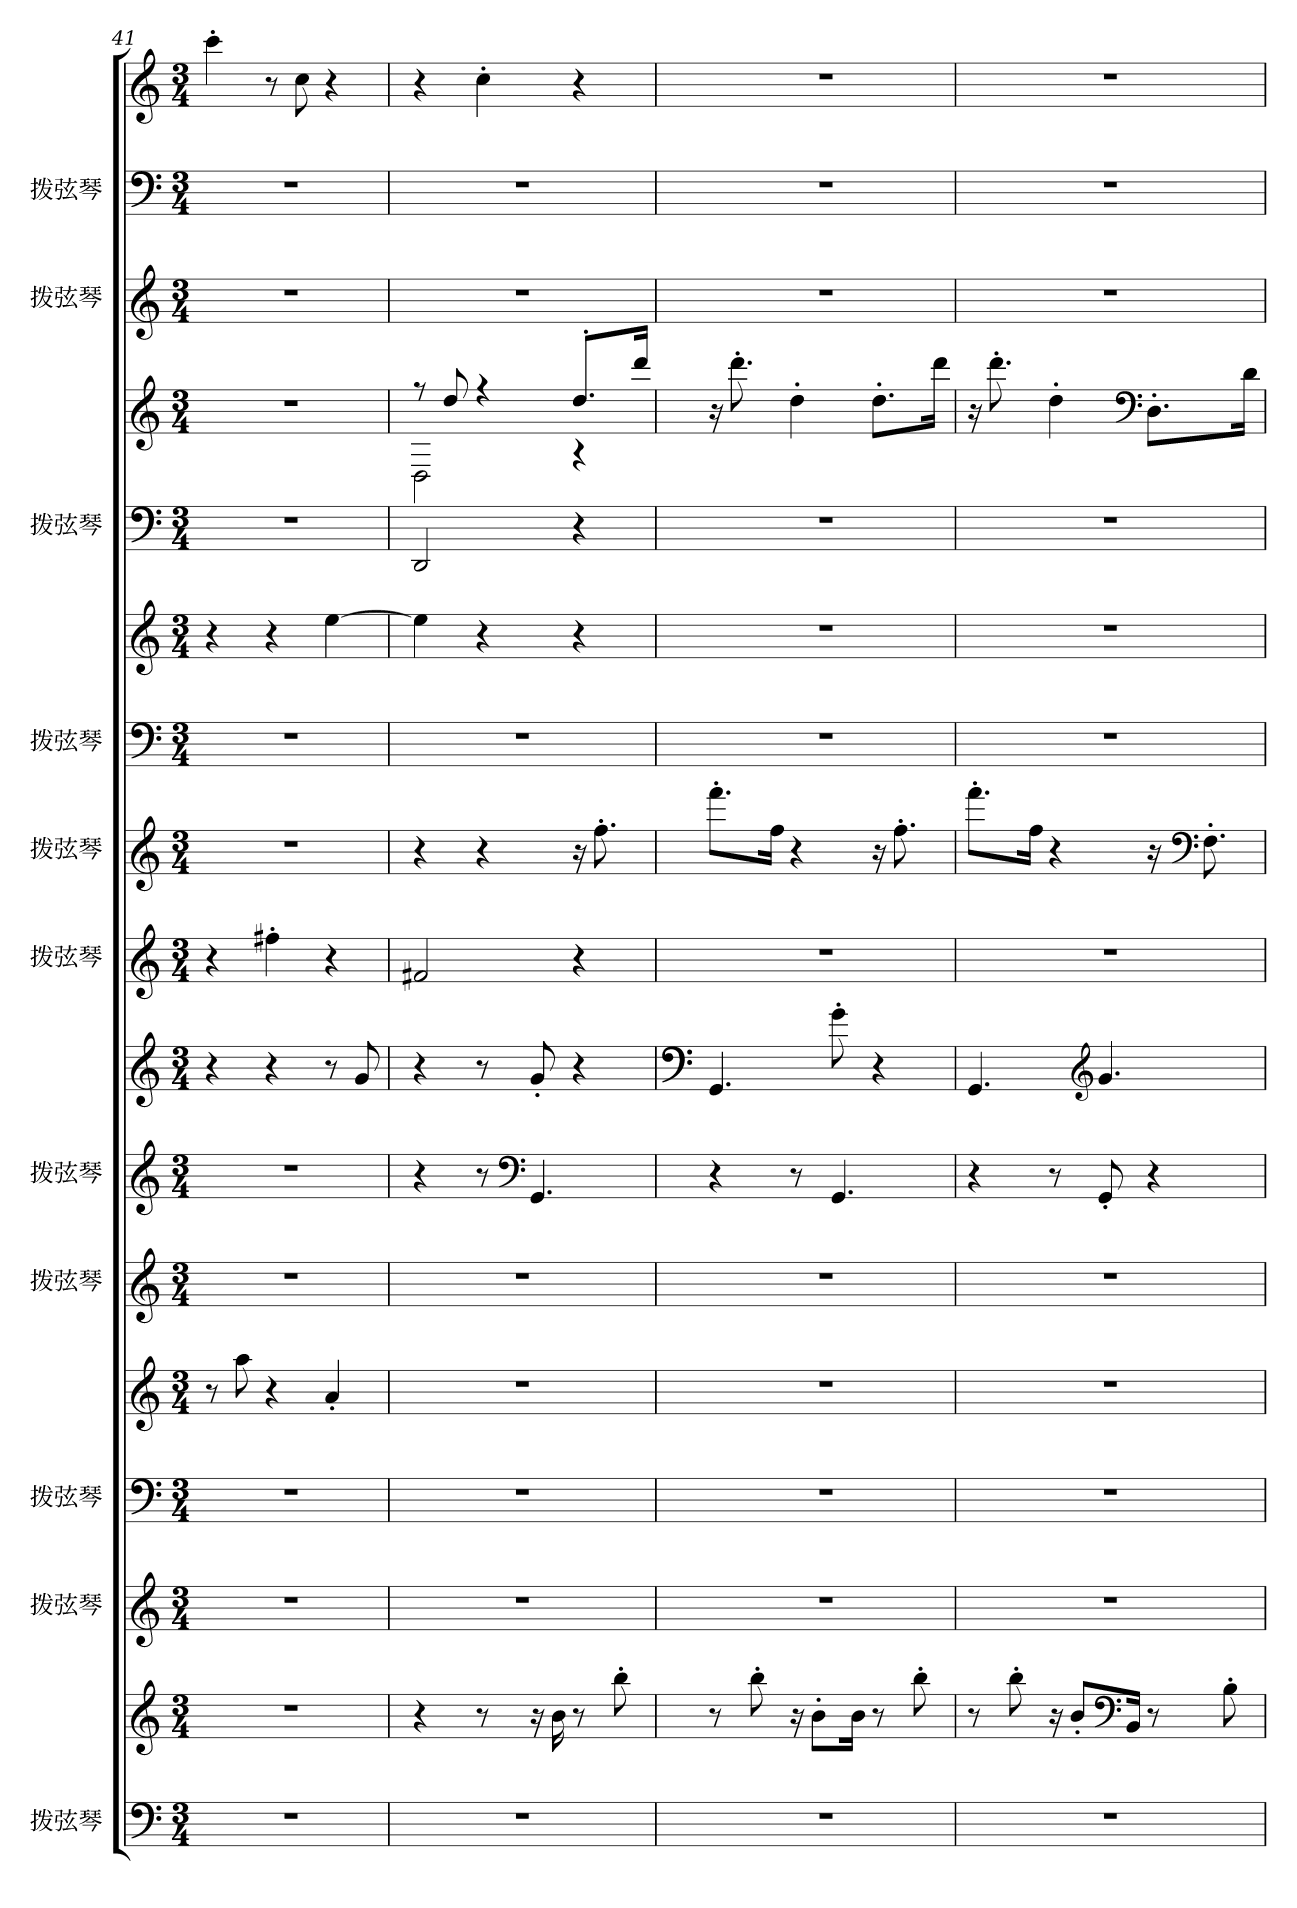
**kern	**kern	**kern	**kern	**kern	**kern	**kern	**kern	**kern	**kern	**kern	**kern	**kern	**kern	**kern	**kern	**kern
*part11	*part11	*part10	*part9	*part9	*part8	*part7	*part7	*part6	*part5	*part4	*part4	*part3	*part3	*part2	*part1	*part1
*staff17	*staff16	*staff15	*staff14	*staff13	*staff12	*staff11	*staff10	*staff9	*staff8	*staff7	*staff6	*staff5	*staff4	*staff3	*staff2	*staff1
*I"拨弦琴	*	*I"拨弦琴	*I"拨弦琴	*	*I"拨弦琴	*I"拨弦琴	*	*I"拨弦琴	*I"拨弦琴	*I"拨弦琴	*	*I"拨弦琴	*	*I"拨弦琴	*I"拨弦琴	*
!!LO:PB:g=z
*clefF4	*clefG2	*clefG2	*clefF4	*clefG2	*clefG2	*clefG2	*clefG2	*clefG2	*clefG2	*clefF4	*clefG2	*clefF4	*clefG2	*clefG2	*clefF4	*clefG2
*k[]	*k[]	*k[]	*k[]	*k[]	*k[]	*k[]	*k[]	*k[]	*k[]	*k[]	*k[]	*k[]	*k[]	*k[]	*k[]	*k[]
*M3/4	*M3/4	*M3/4	*M3/4	*M3/4	*M3/4	*M3/4	*M3/4	*M3/4	*M3/4	*M3/4	*M3/4	*M3/4	*M3/4	*M3/4	*M3/4	*M3/4
=41	=41	=41	=41	=41	=41	=41	=41	=41	=41	=41	=41	=41	=41	=41	=41	=41
2.r	2.r	2.r	2.r	8r	2.r	2.r	4r	4r	2.r	2.r	4r	2.r	2.r	2.r	2.r	4ccc'\
.	.	.	.	8aa\	.	.	.	.	.	.	.	.	.	.	.	.
.	.	.	.	4r	.	.	4r	4ff#X'\	.	.	4r	.	.	.	.	8r
.	.	.	.	.	.	.	.	.	.	.	.	.	.	.	.	8cc\
.	.	.	.	4a'/	.	.	8r	4r	.	.	[4ee\	.	.	.	.	4r
.	.	.	.	.	.	.	8g/	.	.	.	.	.	.	.	.	.
=42	=42	=42	=42	=42	=42	=42	=42	=42	=42	=42	=42	=42	=42	=42	=42	=42
*	*	*	*	*	*	*	*	*	*	*	*	*	*^	*	*	*
2.r	4r	2.r	2.r	2.r	2.r	4r	4r	2f#X/	4r	2.r	4ee\]	2DD/	8r	2D\	2.r	2.r	4r
.	.	.	.	.	.	.	.	.	.	.	.	.	8dd/	.	.	.	.
.	8r	.	.	.	.	8r	8r	.	4r	.	4r	.	4r	.	.	.	4cc'\
*	*	*	*	*	*	*clefF4	*	*	*	*	*	*	*	*	*	*	*
.	16r	.	.	.	.	4.GG/	8g'/	.	.	.	.	.	.	.	.	.	.
.	16b\	.	.	.	.	.	.	.	.	.	.	.	.	.	.	.	.
.	8r	.	.	.	.	.	4r	4r	16r	.	4r	4r	8.dd'/L	4r	.	.	4r
.	.	.	.	.	.	.	.	.	8.ff'\	.	.	.	.	.	.	.	.
.	8bb'\	.	.	.	.	.	.	.	.	.	.	.	.	.	.	.	.
.	.	.	.	.	.	.	.	.	.	.	.	.	16ddd/Jk	.	.	.	.
*	*	*	*	*	*	*	*	*	*	*	*	*	*v	*v	*	*	*
=43	=43	=43	=43	=43	=43	=43	=43	=43	=43	=43	=43	=43	=43	=43	=43	=43
*	*	*	*	*	*	*	*clefF4	*	*	*	*	*	*	*	*	*
2.r	8r	2.r	2.r	2.r	2.r	4r	4.GG/	2.r	8.fff'\L	2.r	2.r	2.r	16r	2.r	2.r	2.r
.	.	.	.	.	.	.	.	.	.	.	.	.	8.ddd'\	.	.	.
.	8bb'\	.	.	.	.	.	.	.	.	.	.	.	.	.	.	.
.	.	.	.	.	.	.	.	.	16ff\Jk	.	.	.	.	.	.	.
.	16r	.	.	.	.	8r	.	.	4r	.	.	.	4dd'\	.	.	.
.	8b'\L	.	.	.	.	.	.	.	.	.	.	.	.	.	.	.
.	.	.	.	.	.	4.GG/	8g'\	.	.	.	.	.	.	.	.	.
.	16b\Jk	.	.	.	.	.	.	.	.	.	.	.	.	.	.	.
.	8r	.	.	.	.	.	4r	.	16r	.	.	.	8.dd'\L	.	.	.
.	.	.	.	.	.	.	.	.	8.ff'\	.	.	.	.	.	.	.
.	8bb'\	.	.	.	.	.	.	.	.	.	.	.	.	.	.	.
.	.	.	.	.	.	.	.	.	.	.	.	.	16ddd\Jk	.	.	.
=44	=44	=44	=44	=44	=44	=44	=44	=44	=44	=44	=44	=44	=44	=44	=44	=44
2.r	8r	2.r	2.r	2.r	2.r	4r	4.GG/	2.r	8.fff'\L	2.r	2.r	2.r	16r	2.r	2.r	2.r
.	.	.	.	.	.	.	.	.	.	.	.	.	8.ddd'\	.	.	.
.	8bb'\	.	.	.	.	.	.	.	.	.	.	.	.	.	.	.
.	.	.	.	.	.	.	.	.	16ff\Jk	.	.	.	.	.	.	.
.	16r	.	.	.	.	8r	.	.	4r	.	.	.	4dd'\	.	.	.
.	8b'/L	.	.	.	.	.	.	.	.	.	.	.	.	.	.	.
*	*	*	*	*	*	*	*clefG2	*	*	*	*	*	*	*	*	*
.	.	.	.	.	.	8GG'/	4.g/	.	.	.	.	.	.	.	.	.
*	*clefF4	*	*	*	*	*	*	*	*	*	*	*	*	*	*	*
.	16BB/Jk	.	.	.	.	.	.	.	.	.	.	.	.	.	.	.
*	*	*	*	*	*	*	*	*	*	*	*	*	*clefF4	*	*	*
.	8r	.	.	.	.	4r	.	.	16r	.	.	.	8.D'\L	.	.	.
*	*	*	*	*	*	*	*	*	*clefF4	*	*	*	*	*	*	*
.	.	.	.	.	.	.	.	.	8.F'\	.	.	.	.	.	.	.
.	8B'\	.	.	.	.	.	.	.	.	.	.	.	.	.	.	.
.	.	.	.	.	.	.	.	.	.	.	.	.	16d\Jk	.	.	.
=	=	=	=	=	=	=	=	=	=	=	=	=	=	=	=	=
*-	*-	*-	*-	*-	*-	*-	*-	*-	*-	*-	*-	*-	*-	*-	*-	*-
